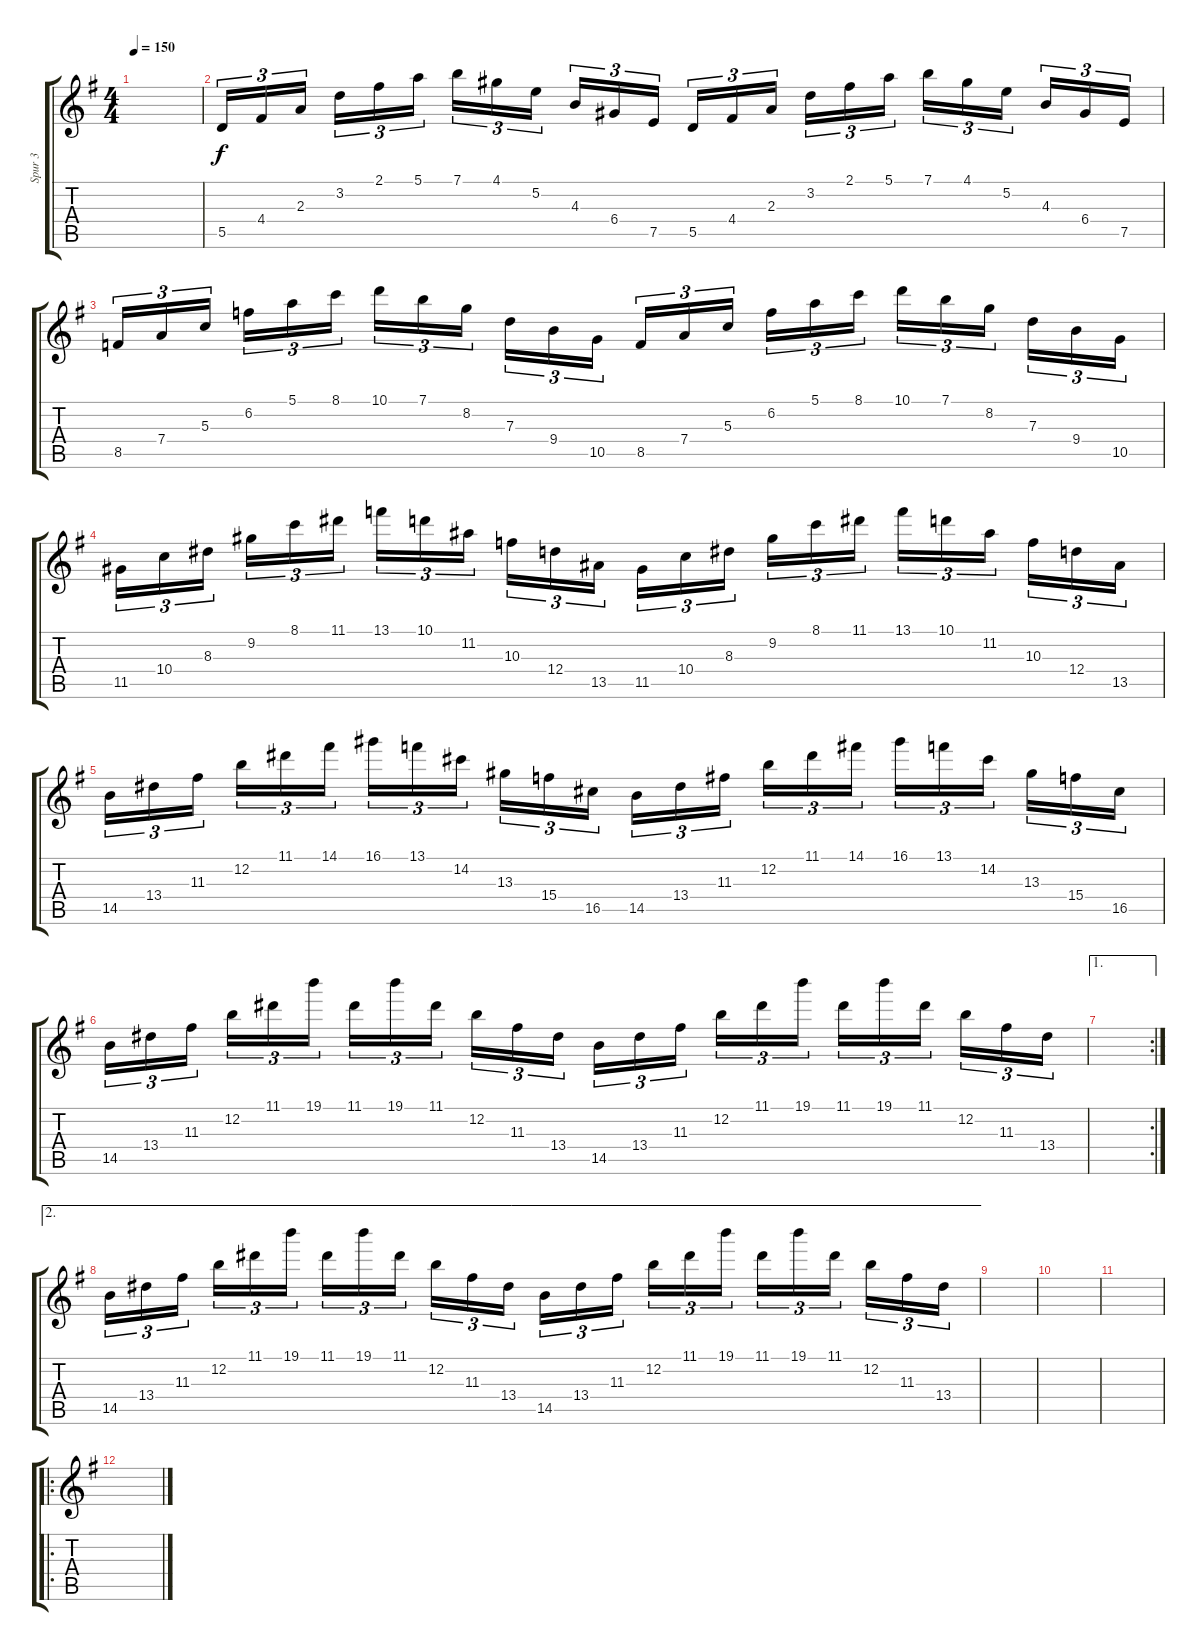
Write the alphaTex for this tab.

\track ("Spur 3" "Spur 3") {instrument distortionguitar}
\staff {score tabs}
\tuning (E4 B3 G3 D3 A2 E2) {hide}
\ts (4 4)
\tempo 150
\clef g2
\ks g
|
5.5.16{tu (3 2)} 4.4.16{tu (3 2)} 2.3.16{tu (3 2) beam splitsecondary} 3.2.16{tu (3 2)} 2.1.16{tu (3 2)} 5.1.16{tu (3 2)} 7.1.16{tu (3 2)} 4.1.16{tu (3 2)} 5.2.16{tu (3 2) beam splitsecondary} 4.3.16{tu (3 2)} 6.4.16{tu (3 2)} 7.5.16{tu (3 2)} 5.5.16{tu (3 2)} 4.4.16{tu (3 2)} 2.3.16{tu (3 2) beam splitsecondary} 3.2.16{tu (3 2)} 2.1.16{tu (3 2)} 5.1.16{tu (3 2)} 7.1.16{tu (3 2)} 4.1.16{tu (3 2)} 5.2.16{tu (3 2) beam splitsecondary} 4.3.16{tu (3 2)} 6.4.16{tu (3 2)} 7.5.16{tu (3 2)} |
8.5.16{tu (3 2)} 7.4.16{tu (3 2)} 5.3.16{tu (3 2) beam splitsecondary} 6.2.16{tu (3 2)} 5.1.16{tu (3 2)} 8.1.16{tu (3 2)} 10.1.16{tu (3 2)} 7.1.16{tu (3 2)} 8.2.16{tu (3 2) beam splitsecondary} 7.3.16{tu (3 2)} 9.4.16{tu (3 2)} 10.5.16{tu (3 2)} 8.5.16{tu (3 2)} 7.4.16{tu (3 2)} 5.3.16{tu (3 2) beam splitsecondary} 6.2.16{tu (3 2)} 5.1.16{tu (3 2)} 8.1.16{tu (3 2)} 10.1.16{tu (3 2)} 7.1.16{tu (3 2)} 8.2.16{tu (3 2) beam splitsecondary} 7.3.16{tu (3 2)} 9.4.16{tu (3 2)} 10.5.16{tu (3 2)} |
11.5.16{tu (3 2)} 10.4.16{tu (3 2)} 8.3.16{tu (3 2) beam splitsecondary} 9.2.16{tu (3 2)} 8.1.16{tu (3 2)} 11.1.16{tu (3 2)} 13.1.16{tu (3 2)} 10.1.16{tu (3 2)} 11.2.16{tu (3 2) beam splitsecondary} 10.3.16{tu (3 2)} 12.4.16{tu (3 2)} 13.5.16{tu (3 2)} 11.5.16{tu (3 2)} 10.4.16{tu (3 2)} 8.3.16{tu (3 2) beam splitsecondary} 9.2.16{tu (3 2)} 8.1.16{tu (3 2)} 11.1.16{tu (3 2)} 13.1.16{tu (3 2)} 10.1.16{tu (3 2)} 11.2.16{tu (3 2) beam splitsecondary} 10.3.16{tu (3 2)} 12.4.16{tu (3 2)} 13.5.16{tu (3 2)} |
14.5.16{tu (3 2)} 13.4.16{tu (3 2)} 11.3.16{tu (3 2) beam splitsecondary} 12.2.16{tu (3 2)} 11.1.16{tu (3 2)} 14.1.16{tu (3 2)} 16.1.16{tu (3 2)} 13.1.16{tu (3 2)} 14.2.16{tu (3 2) beam splitsecondary} 13.3.16{tu (3 2)} 15.4.16{tu (3 2)} 16.5.16{tu (3 2)} 14.5.16{tu (3 2)} 13.4.16{tu (3 2)} 11.3.16{tu (3 2) beam splitsecondary} 12.2.16{tu (3 2)} 11.1.16{tu (3 2)} 14.1.16{tu (3 2)} 16.1.16{tu (3 2)} 13.1.16{tu (3 2)} 14.2.16{tu (3 2) beam splitsecondary} 13.3.16{tu (3 2)} 15.4.16{tu (3 2)} 16.5.16{tu (3 2)} |
14.5.16{tu (3 2)} 13.4.16{tu (3 2)} 11.3.16{tu (3 2) beam splitsecondary} 12.2.16{tu (3 2)} 11.1.16{tu (3 2)} 19.1.16{tu (3 2)} 11.1.16{tu (3 2)} 19.1.16{tu (3 2)} 11.1.16{tu (3 2) beam splitsecondary} 12.2.16{tu (3 2)} 11.3.16{tu (3 2)} 13.4.16{tu (3 2)} 14.5.16{tu (3 2)} 13.4.16{tu (3 2)} 11.3.16{tu (3 2) beam splitsecondary} 12.2.16{tu (3 2)} 11.1.16{tu (3 2)} 19.1.16{tu (3 2)} 11.1.16{tu (3 2)} 19.1.16{tu (3 2)} 11.1.16{tu (3 2) beam splitsecondary} 12.2.16{tu (3 2)} 11.3.16{tu (3 2)} 13.4.16{tu (3 2)} |
\ae 1
\rc 2
|
\ae 2
14.5.16{tu (3 2)} 13.4.16{tu (3 2)} 11.3.16{tu (3 2) beam splitsecondary} 12.2.16{tu (3 2)} 11.1.16{tu (3 2)} 19.1.16{tu (3 2)} 11.1.16{tu (3 2)} 19.1.16{tu (3 2)} 11.1.16{tu (3 2) beam splitsecondary} 12.2.16{tu (3 2)} 11.3.16{tu (3 2)} 13.4.16{tu (3 2)} 14.5.16{tu (3 2)} 13.4.16{tu (3 2)} 11.3.16{tu (3 2) beam splitsecondary} 12.2.16{tu (3 2)} 11.1.16{tu (3 2)} 19.1.16{tu (3 2)} 11.1.16{tu (3 2)} 19.1.16{tu (3 2)} 11.1.16{tu (3 2) beam splitsecondary} 12.2.16{tu (3 2)} 11.3.16{tu (3 2)} 13.4.16{tu (3 2)} |
|
|
|
\ro
